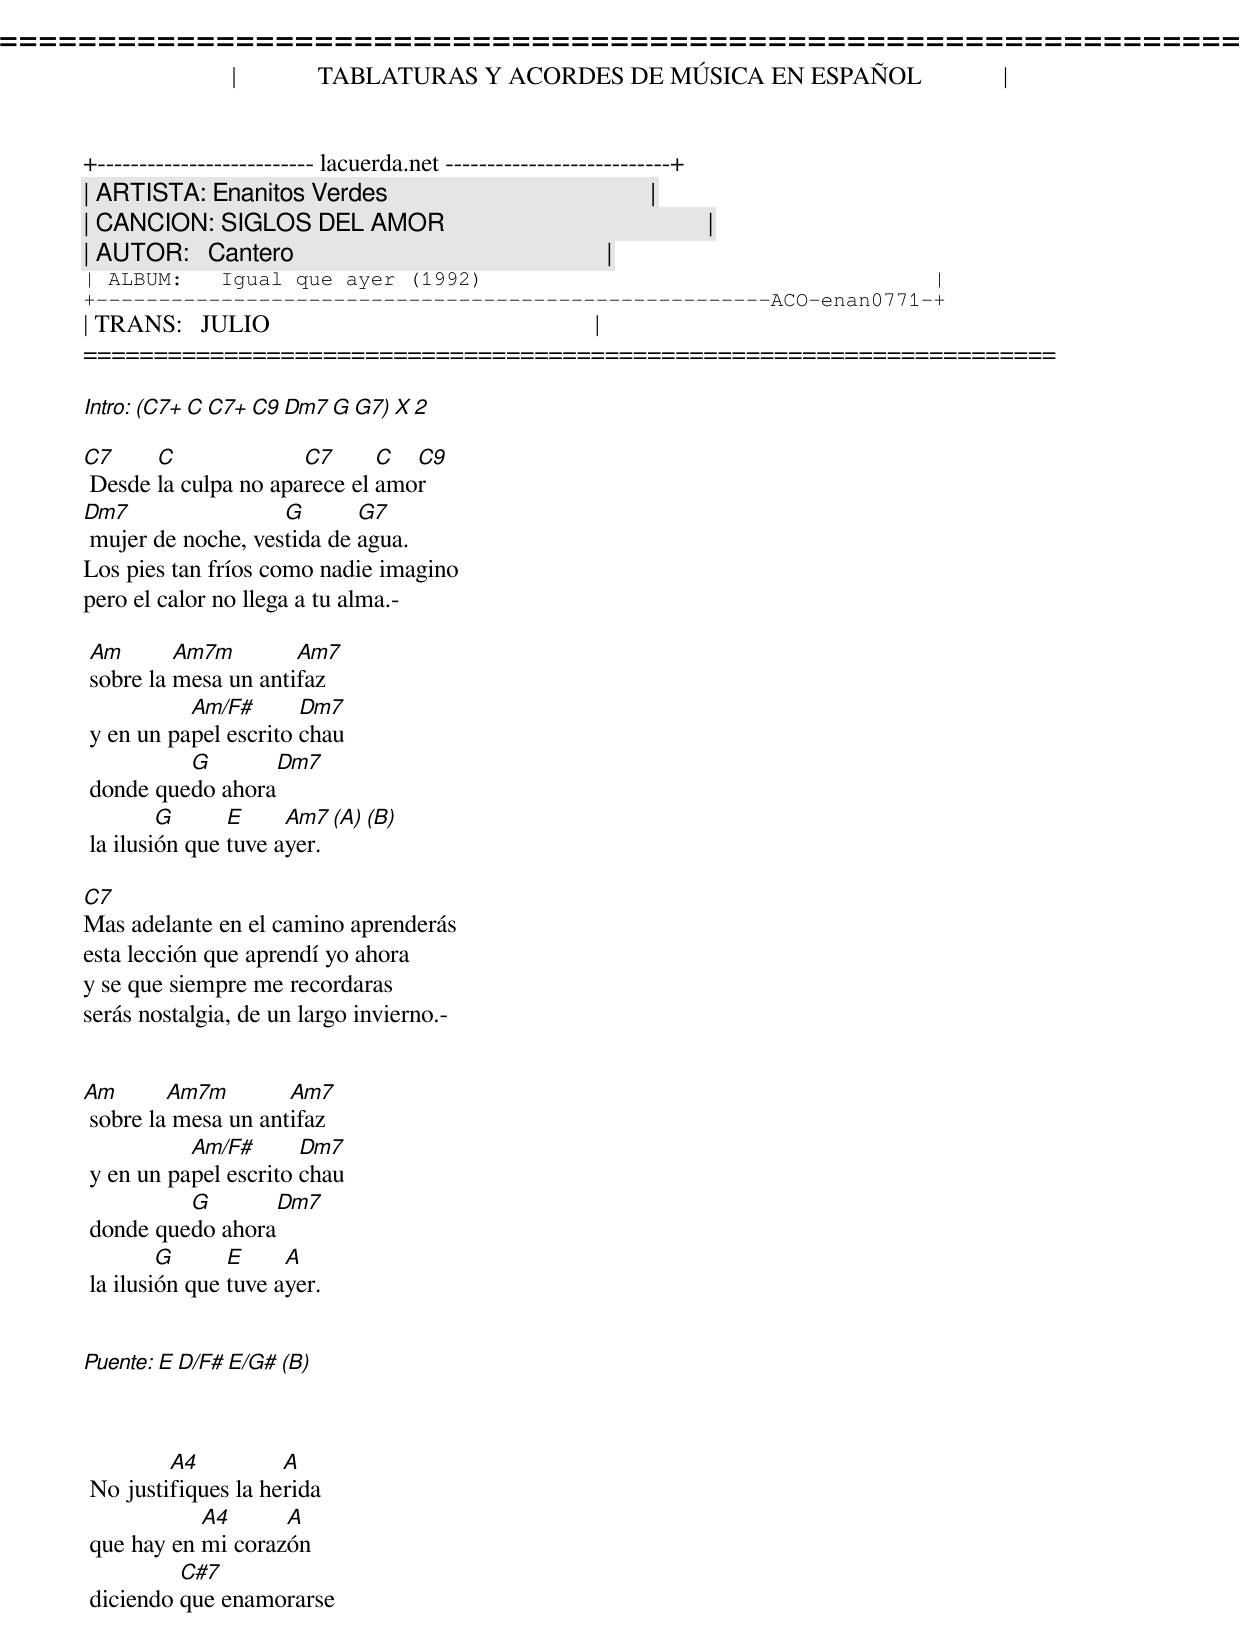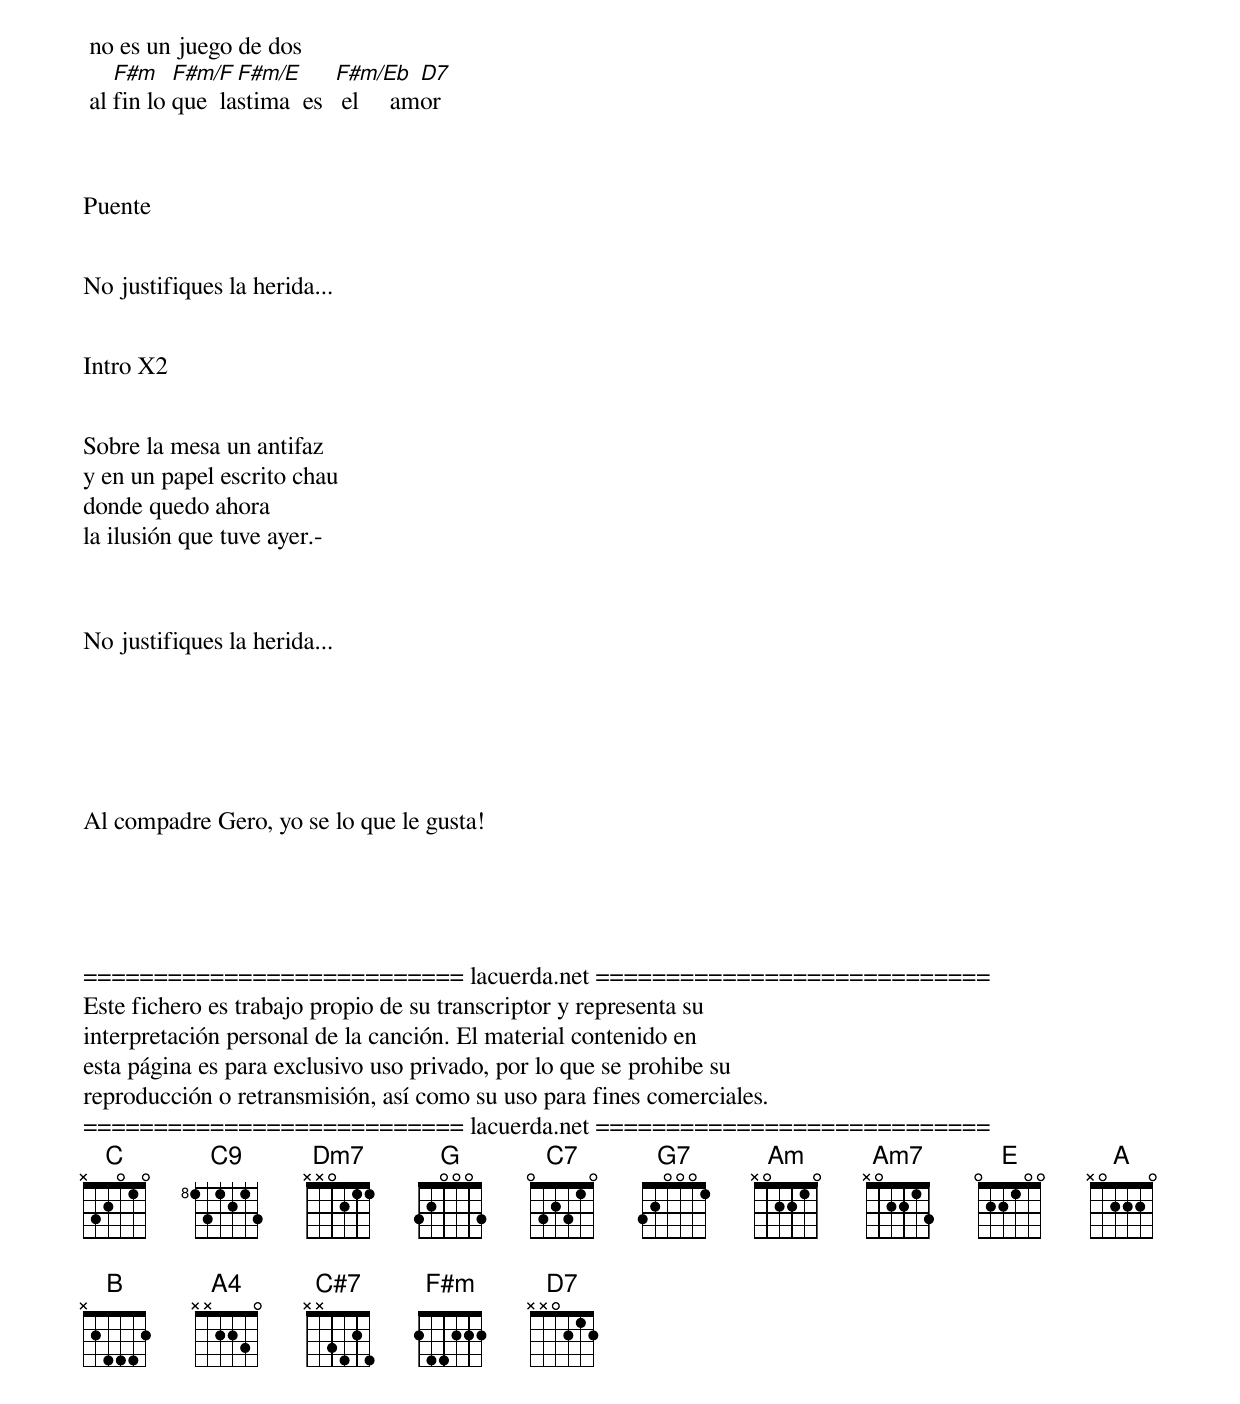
=====================================================================
|             TABLATURAS Y ACORDES DE MÚSICA EN ESPAÑOL             |
+-------------------------- lacuerda.net ---------------------------+
| ARTISTA: Enanitos Verdes                                          |
| CANCION: SIGLOS DEL AMOR                                          |
| AUTOR:   Cantero                                                  |
| ALBUM:   Igual que ayer (1992)                                    |
+------------------------------------------------------ACO-enan0771-+
| TRANS:   JULIO                                                    |
=====================================================================

Intro: (C7+ C C7+ C9 Dm7 G G7) X 2

C7     C              C7      C  C9
 Desde la culpa no aparece el amor
Dm7                 G       G7
 mujer de noche, vestida de agua.
Los pies tan fríos como nadie imagino
pero el calor no llega a tu alma.-

 Am       Am7m        Am7
 sobre la mesa un antifaz
           Am/F#       Dm7
 y en un papel escrito chau
          G          Dm7
 donde quedo ahora
         G      E     Am7    (A) (B)
 la ilusión que tuve ayer.

C7
Mas adelante en el camino aprenderás
esta lección que aprendí yo ahora
y se que siempre me recordaras
serás nostalgia, de un largo invierno.-


Am       Am7m        Am7
 sobre la mesa un antifaz
           Am/F#       Dm7
 y en un papel escrito chau
          G          Dm7
 donde quedo ahora
         G      E     A
 la ilusión que tuve ayer.


Puente: E  D/F#  E/G# (B)



         A4          A
 No justifiques la herida
            A4      A
 que hay en mi corazón
          C#7
 diciendo que enamorarse

 no es un juego de dos
    F#m    F#m/F  F#m/E      F#m/Eb    D7
 al fin lo que  lastima  es   el     amor



Puente


No justifiques la herida...


Intro X2


Sobre la mesa un antifaz
y en un papel escrito chau
donde quedo ahora
la ilusión que tuve ayer.-



No justifiques la herida...






Al compadre Gero, yo se lo que le gusta!



Am7-:  X02110
Am/F#: X04210
A4:    X02230
F#m/F: XX3222
F#m/E: XX2222 O 0X2222
F#m/Eb:XX1222


=========================== lacuerda.net ============================
Este fichero es trabajo propio de su transcriptor y representa su
interpretación personal de la canción. El material contenido en
esta página es para exclusivo uso privado, por lo que se prohibe su
reproducción o retransmisión, así como su uso para fines comerciales.
=========================== lacuerda.net ============================
